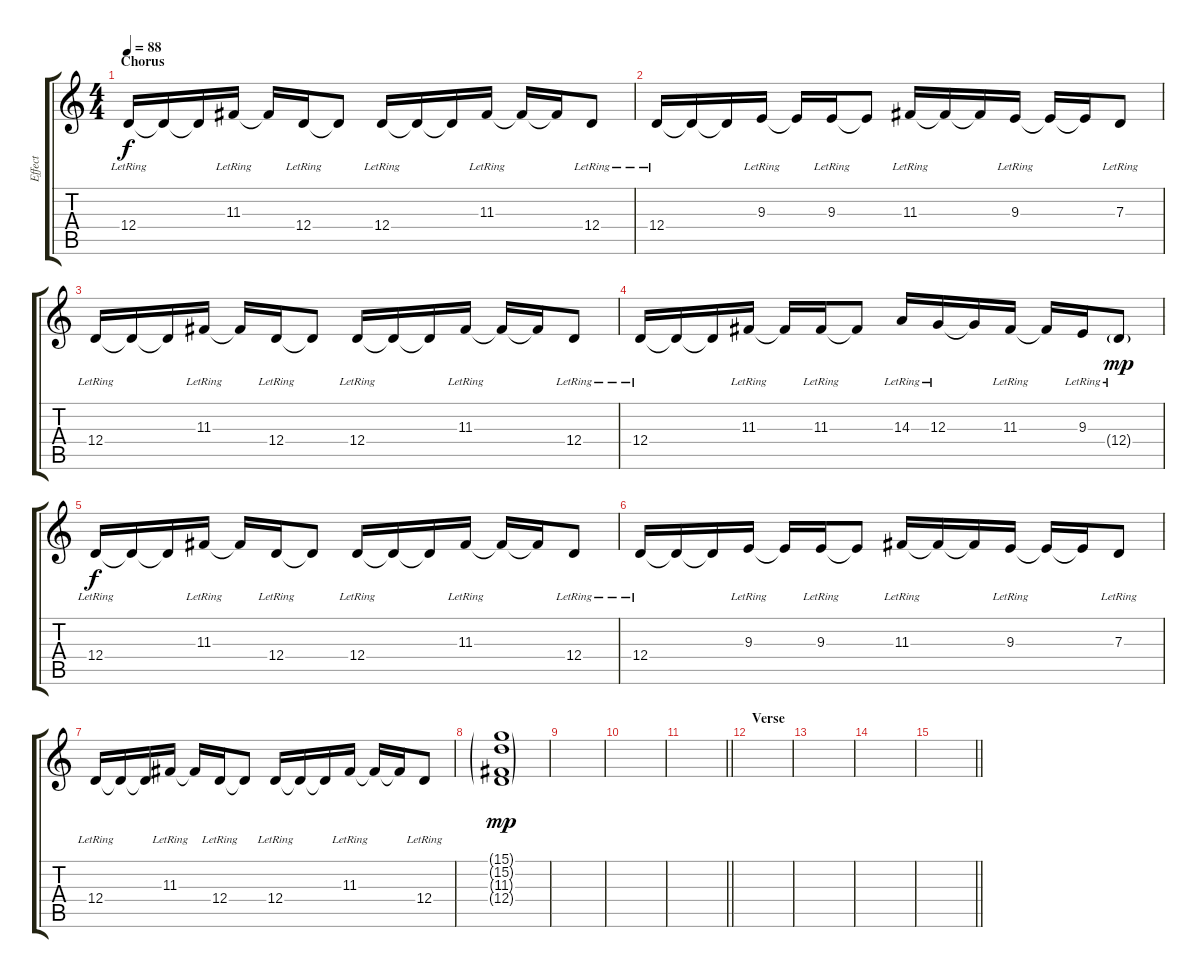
\track ("Effect" "Effect") {instrument koto}
\staff {score tabs}
\tuning (E4 B3 G3 D3 A2 E2) {hide}
\ts (4 4)
\section ("" "Chorus")
\tempo 88
\clef g2
\ks c
12.4{lr}.16{dy f instrument koto} 12.4{t}.16 12.4{t}.16 11.3{lr}.16 11.3{t}.16 12.4{lr}.16 12.4{t}.8 12.4{lr}.16 12.4{t}.16 12.4{t}.16 11.3{lr}.16 11.3{t}.16 11.3{t}.16 12.4{lr}.8 |
12.4{lr}.16 12.4{t}.16 12.4{t}.16 9.3{lr}.16 9.3{t}.16 9.3{lr}.16 9.3{t}.8 11.3{lr}.16 11.3{t}.16 11.3{t}.16 9.3{lr}.16 9.3{t}.16 9.3{t}.16 7.3{lr}.8 |
12.4{lr}.16 12.4{t}.16 12.4{t}.16 11.3{lr}.16 11.3{t}.16 12.4{lr}.16 12.4{t}.8 12.4{lr}.16 12.4{t}.16 12.4{t}.16 11.3{lr}.16 11.3{t}.16 11.3{t}.16 12.4{lr}.8 |
12.4{lr}.16 12.4{t}.16 12.4{t}.16 11.3{lr}.16 11.3{t}.16 11.3{lr}.16 11.3{t}.8 14.3{lr}.16 12.3{lr}.16 12.3{t}.16 11.3{lr}.16 11.3{t}.16 9.3{lr}.16 12.4{g lr}.8{dy mp} |
12.4{lr}.16{dy f} 12.4{t}.16 12.4{t}.16 11.3{lr}.16 11.3{t}.16 12.4{lr}.16 12.4{t}.8 12.4{lr}.16 12.4{t}.16 12.4{t}.16 11.3{lr}.16 11.3{t}.16 11.3{t}.16 12.4{lr}.8 |
12.4{lr}.16 12.4{t}.16 12.4{t}.16 9.3{lr}.16 9.3{t}.16 9.3{lr}.16 9.3{t}.8 11.3{lr}.16 11.3{t}.16 11.3{t}.16 9.3{lr}.16 9.3{t}.16 9.3{t}.16 7.3{lr}.8 |
12.4{lr}.16 12.4{t}.16 12.4{t}.16 11.3{lr}.16 11.3{t}.16 12.4{lr}.16 12.4{t}.8 12.4{lr}.16 12.4{t}.16 12.4{t}.16 11.3{lr}.16 11.3{t}.16 11.3{t}.16 12.4{lr}.8 |
(15.1{g} 15.2{g} 11.3{g} 12.4{g}).1{dy mp} |
|
|
\barLineRight lightlight
|
\section ("" "Verse")
|
|
|
\barLineRight lightlight
